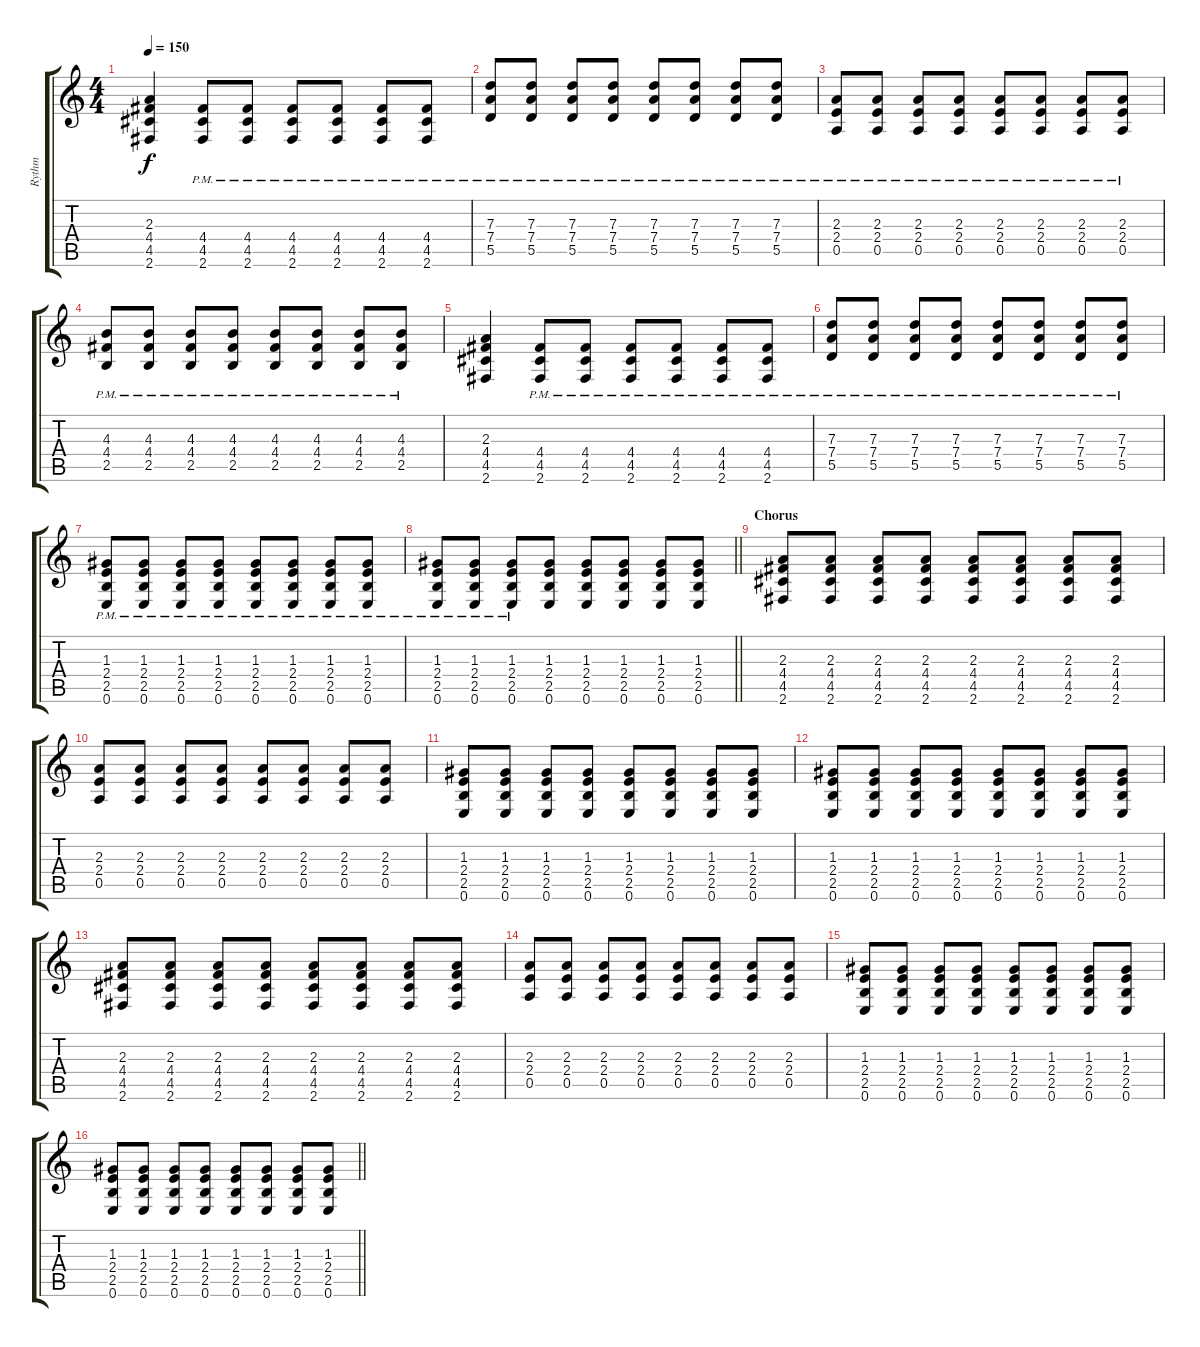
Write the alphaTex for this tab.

\track ("Rythm" "Rythm") {instrument distortionguitar}
\staff {score tabs}
\tuning (E4 B3 G3 D3 A2 E2) {hide}
\ts (4 4)
\tempo 150
\clef g2
\ks c
(2.3 4.4 4.5 2.6).4{dy f} (4.4{pm} 4.5{pm} 2.6{pm}).8 (4.4{pm} 4.5{pm} 2.6{pm}).8 (4.4{pm} 4.5{pm} 2.6{pm}).8 (4.4{pm} 4.5{pm} 2.6{pm}).8 (4.4{pm} 4.5{pm} 2.6{pm}).8 (4.4{pm} 4.5{pm} 2.6{pm}).8 |
(7.3{pm} 7.4{pm} 5.5{pm}).8 (7.3{pm} 7.4{pm} 5.5{pm}).8 (7.3{pm} 7.4{pm} 5.5{pm}).8 (7.3{pm} 7.4{pm} 5.5{pm}).8 (7.3{pm} 7.4{pm} 5.5{pm}).8 (7.3{pm} 7.4{pm} 5.5{pm}).8 (7.3 7.4 5.5{pm}).8 (7.3 7.4 5.5{pm}).8 |
(2.3{pm} 2.4{pm} 0.5{pm}).8 (2.3{pm} 2.4{pm} 0.5{pm}).8 (2.3{pm} 2.4{pm} 0.5{pm}).8 (2.3{pm} 2.4{pm} 0.5{pm}).8 (2.3{pm} 2.4{pm} 0.5{pm}).8 (2.3{pm} 2.4{pm} 0.5{pm}).8 (2.3{pm} 2.4{pm} 0.5{pm}).8 (2.3{pm} 2.4{pm} 0.5{pm}).8 |
(4.3{pm} 4.4{pm} 2.5{pm}).8 (4.3{pm} 4.4{pm} 2.5{pm}).8 (4.3{pm} 4.4{pm} 2.5{pm}).8 (4.3{pm} 4.4{pm} 2.5{pm}).8 (4.3{pm} 4.4{pm} 2.5{pm}).8 (4.3{pm} 4.4{pm} 2.5{pm}).8 (4.3{pm} 4.4{pm} 2.5{pm}).8 (4.3{pm} 4.4{pm} 2.5{pm}).8 |
(2.3 4.4 4.5 2.6).4 (4.4{pm} 4.5{pm} 2.6{pm}).8 (4.4{pm} 4.5{pm} 2.6{pm}).8 (4.4{pm} 4.5{pm} 2.6{pm}).8 (4.4{pm} 4.5{pm} 2.6{pm}).8 (4.4{pm} 4.5{pm} 2.6{pm}).8 (4.4{pm} 4.5{pm} 2.6{pm}).8 |
(7.3{pm} 7.4{pm} 5.5{pm}).8 (7.3{pm} 7.4{pm} 5.5{pm}).8 (7.3{pm} 7.4{pm} 5.5{pm}).8 (7.3{pm} 7.4{pm} 5.5{pm}).8 (7.3{pm} 7.4{pm} 5.5{pm}).8 (7.3{pm} 7.4{pm} 5.5{pm}).8 (7.3 7.4 5.5{pm}).8 (7.3 7.4 5.5{pm}).8 |
(1.3{pm} 2.4{pm} 2.5{pm} 0.6{pm}).8 (1.3{pm} 2.4{pm} 2.5{pm} 0.6{pm}).8 (1.3{pm} 2.4{pm} 2.5{pm} 0.6{pm}).8 (1.3{pm} 2.4{pm} 2.5{pm} 0.6{pm}).8 (1.3{pm} 2.4{pm} 2.5{pm} 0.6{pm}).8 (1.3{pm} 2.4{pm} 2.5{pm} 0.6{pm}).8 (1.3{pm} 2.4{pm} 2.5{pm} 0.6{pm}).8 (1.3{pm} 2.4{pm} 2.5{pm} 0.6{pm}).8 |
\barLineRight lightlight
(1.3{pm} 2.4{pm} 2.5{pm} 0.6{pm}).8 (1.3{pm} 2.4{pm} 2.5{pm} 0.6{pm}).8 (1.3{pm} 2.4{pm} 2.5{pm} 0.6{pm}).8 (1.3 2.4 2.5 0.6).8 (1.3 2.4 2.5 0.6).8 (1.3 2.4 2.5 0.6).8 (1.3 2.4 2.5 0.6).8 (1.3 2.4 2.5 0.6).8 |
\section ("" "Chorus")
(2.3 4.4 4.5 2.6).8 (2.3 4.4 4.5 2.6).8 (2.3 4.4 4.5 2.6).8 (2.3 4.4 4.5 2.6).8 (2.3 4.4 4.5 2.6).8 (2.3 4.4 4.5 2.6).8 (2.3 4.4 4.5 2.6).8 (2.3 4.4 4.5 2.6).8 |
(2.3 2.4 0.5).8 (2.3 2.4 0.5).8 (2.3 2.4 0.5).8 (2.3 2.4 0.5).8 (2.3 2.4 0.5).8 (2.3 2.4 0.5).8 (2.3 2.4 0.5).8 (2.3 2.4 0.5).8 |
(1.3 2.4 2.5 0.6).8 (1.3 2.4 2.5 0.6).8 (1.3 2.4 2.5 0.6).8 (1.3 2.4 2.5 0.6).8 (1.3 2.4 2.5 0.6).8 (1.3 2.4 2.5 0.6).8 (1.3 2.4 2.5 0.6).8 (1.3 2.4 2.5 0.6).8 |
(1.3 2.4 2.5 0.6).8 (1.3 2.4 2.5 0.6).8 (1.3 2.4 2.5 0.6).8 (1.3 2.4 2.5 0.6).8 (1.3 2.4 2.5 0.6).8 (1.3 2.4 2.5 0.6).8 (1.3 2.4 2.5 0.6).8 (1.3 2.4 2.5 0.6).8 |
(2.3 4.4 4.5 2.6).8 (2.3 4.4 4.5 2.6).8 (2.3 4.4 4.5 2.6).8 (2.3 4.4 4.5 2.6).8 (2.3 4.4 4.5 2.6).8 (2.3 4.4 4.5 2.6).8 (2.3 4.4 4.5 2.6).8 (2.3 4.4 4.5 2.6).8 |
(2.3 2.4 0.5).8 (2.3 2.4 0.5).8 (2.3 2.4 0.5).8 (2.3 2.4 0.5).8 (2.3 2.4 0.5).8 (2.3 2.4 0.5).8 (2.3 2.4 0.5).8 (2.3 2.4 0.5).8 |
(1.3 2.4 2.5 0.6).8 (1.3 2.4 2.5 0.6).8 (1.3 2.4 2.5 0.6).8 (1.3 2.4 2.5 0.6).8 (1.3 2.4 2.5 0.6).8 (1.3 2.4 2.5 0.6).8 (1.3 2.4 2.5 0.6).8 (1.3 2.4 2.5 0.6).8 |
\barLineRight lightlight
(1.3 2.4 2.5 0.6).8 (1.3 2.4 2.5 0.6).8 (1.3 2.4 2.5 0.6).8 (1.3 2.4 2.5 0.6).8 (1.3 2.4 2.5 0.6).8 (1.3 2.4 2.5 0.6).8 (1.3 2.4 2.5 0.6).8 (1.3 2.4 2.5 0.6).8
